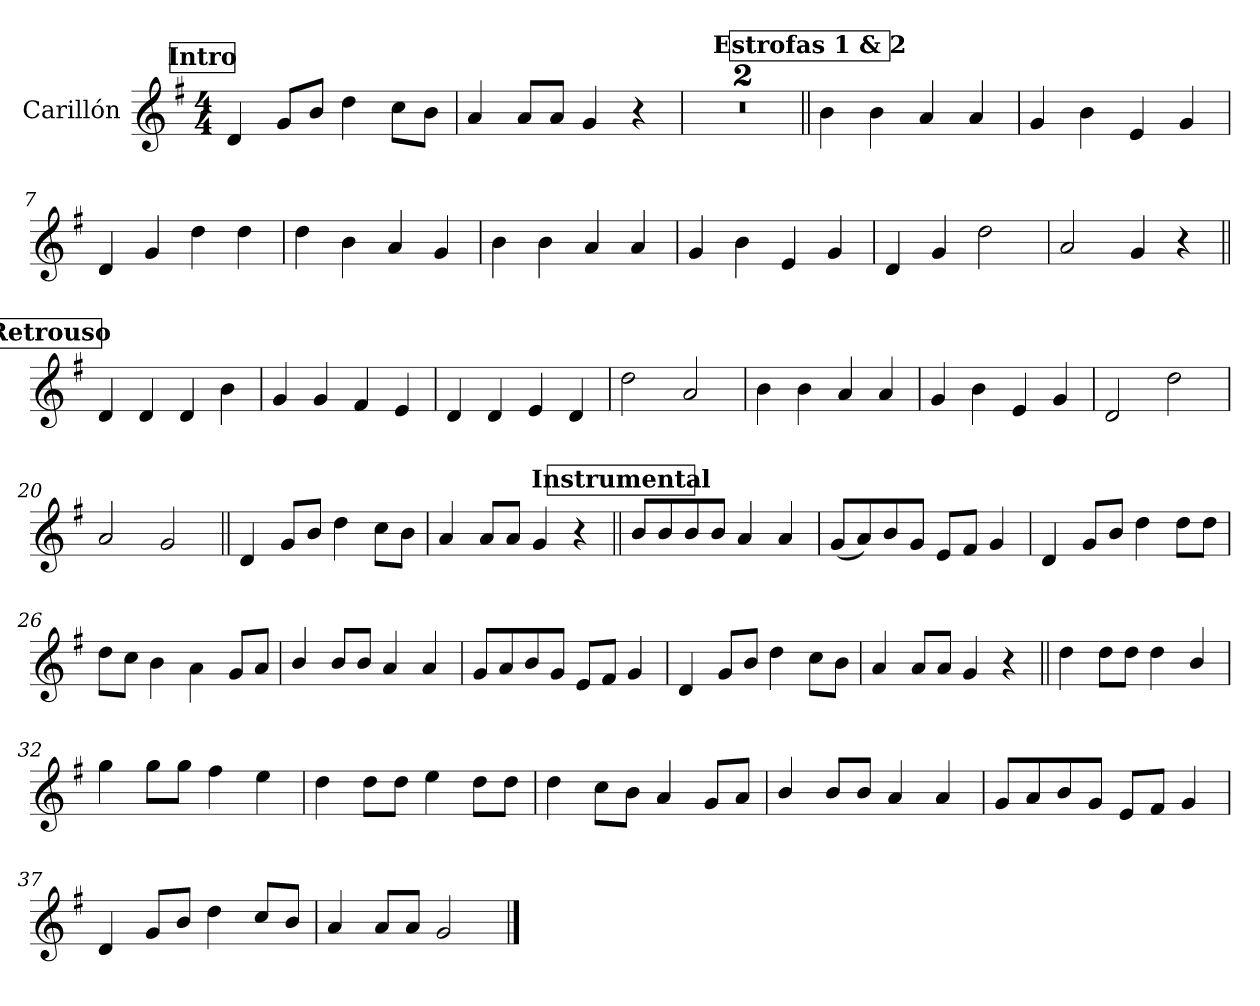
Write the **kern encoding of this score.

**kern
*part1
*staff1
*I"Carillón
*I'Ca.
*clefG2
*ITrd-14c-24
*k[f#]
*M4/4
*MM120
!!LO:REH:place=s1:a:B:fs=14:t=Intro
=1
4ddd/
8ggg/L
8bbb/J
4dddd\
8cccc\L
8bbb\J
=2
4aaa/
8aaa/L
8aaa/J
4ggg/
4r
=3
1r
=4
1r
!!LO:REH:place=s1:a:B:fs=14:t=Estrofas 1 & 2
=5||
4bbb\
4bbb\
4aaa/
4aaa/
=6
4ggg/
4bbb\
4eee/
4ggg/
=7
4ddd/
4ggg/
4dddd\
4dddd\
=8
4dddd\
4bbb\
4aaa/
4ggg/
=9
4bbb\
4bbb\
4aaa/
4aaa/
=10
4ggg/
4bbb\
4eee/
4ggg/
!!LO:LB:g=z
=11
4ddd/
4ggg/
2dddd\
=12
2aaa/
4ggg/
4r
!!LO:REH:place=s1:a:B:fs=14:t=Retrouso
=13||
4ddd/
4ddd/
4ddd/
4bbb\
=14
4ggg/
4ggg/
4fff#/
4eee/
=15
4ddd/
4ddd/
4eee/
4ddd/
=16
2dddd\
2aaa/
=17
4bbb\
4bbb\
4aaa/
4aaa/
=18
4ggg/
4bbb\
4eee/
4ggg/
=19
2ddd/
2dddd\
=20
2aaa/
2ggg/
!!LO:LB:g=z
=21||
4ddd/
8ggg/L
8bbb/J
4dddd\
8cccc\L
8bbb\J
=22
4aaa/
8aaa/L
8aaa/J
4ggg/
4r
!!LO:REH:place=s1:a:B:fs=14:t=Instrumental
=23||
8bbb/L
8bbb/
8bbb/
8bbb/J
4aaa/
4aaa/
=24
(<8ggg/L
8aaa/)
8bbb/
8ggg/J
8eee/L
8fff#/J
4ggg/
=25
4ddd/
8ggg/L
8bbb/J
4dddd\
8dddd\L
8dddd\J
=26
8dddd\L
8cccc\J
4bbb\
4aaa\
8ggg/L
8aaa/J
=27
4bbb/
8bbb/L
8bbb/J
4aaa/
4aaa/
!!LO:LB:g=z
=28
8ggg/L
8aaa/
8bbb/
8ggg/J
8eee/L
8fff#/J
4ggg/
=29
4ddd/
8ggg/L
8bbb/J
4dddd\
8cccc\L
8bbb\J
=30
4aaa/
8aaa/L
8aaa/J
4ggg/
4r
=31||
4dddd\
8dddd\L
8dddd\J
4dddd\
4bbb/
=32
4gggg\
8gggg\L
8gggg\J
4ffff#\
4eeee\
=33
4dddd\
8dddd\L
8dddd\J
4eeee\
8dddd\L
8dddd\J
=34
4dddd\
8cccc\L
8bbb\J
4aaa/
8ggg/L
8aaa/J
!!LO:LB:g=z
=35
4bbb/
8bbb/L
8bbb/J
4aaa/
4aaa/
=36
8ggg/L
8aaa/
8bbb/
8ggg/J
8eee/L
8fff#/J
4ggg/
=37
4ddd/
8ggg/L
8bbb/J
4dddd\
8cccc/L
8bbb/J
=38
4aaa/
8aaa/L
8aaa/J
2ggg/
==
*-
